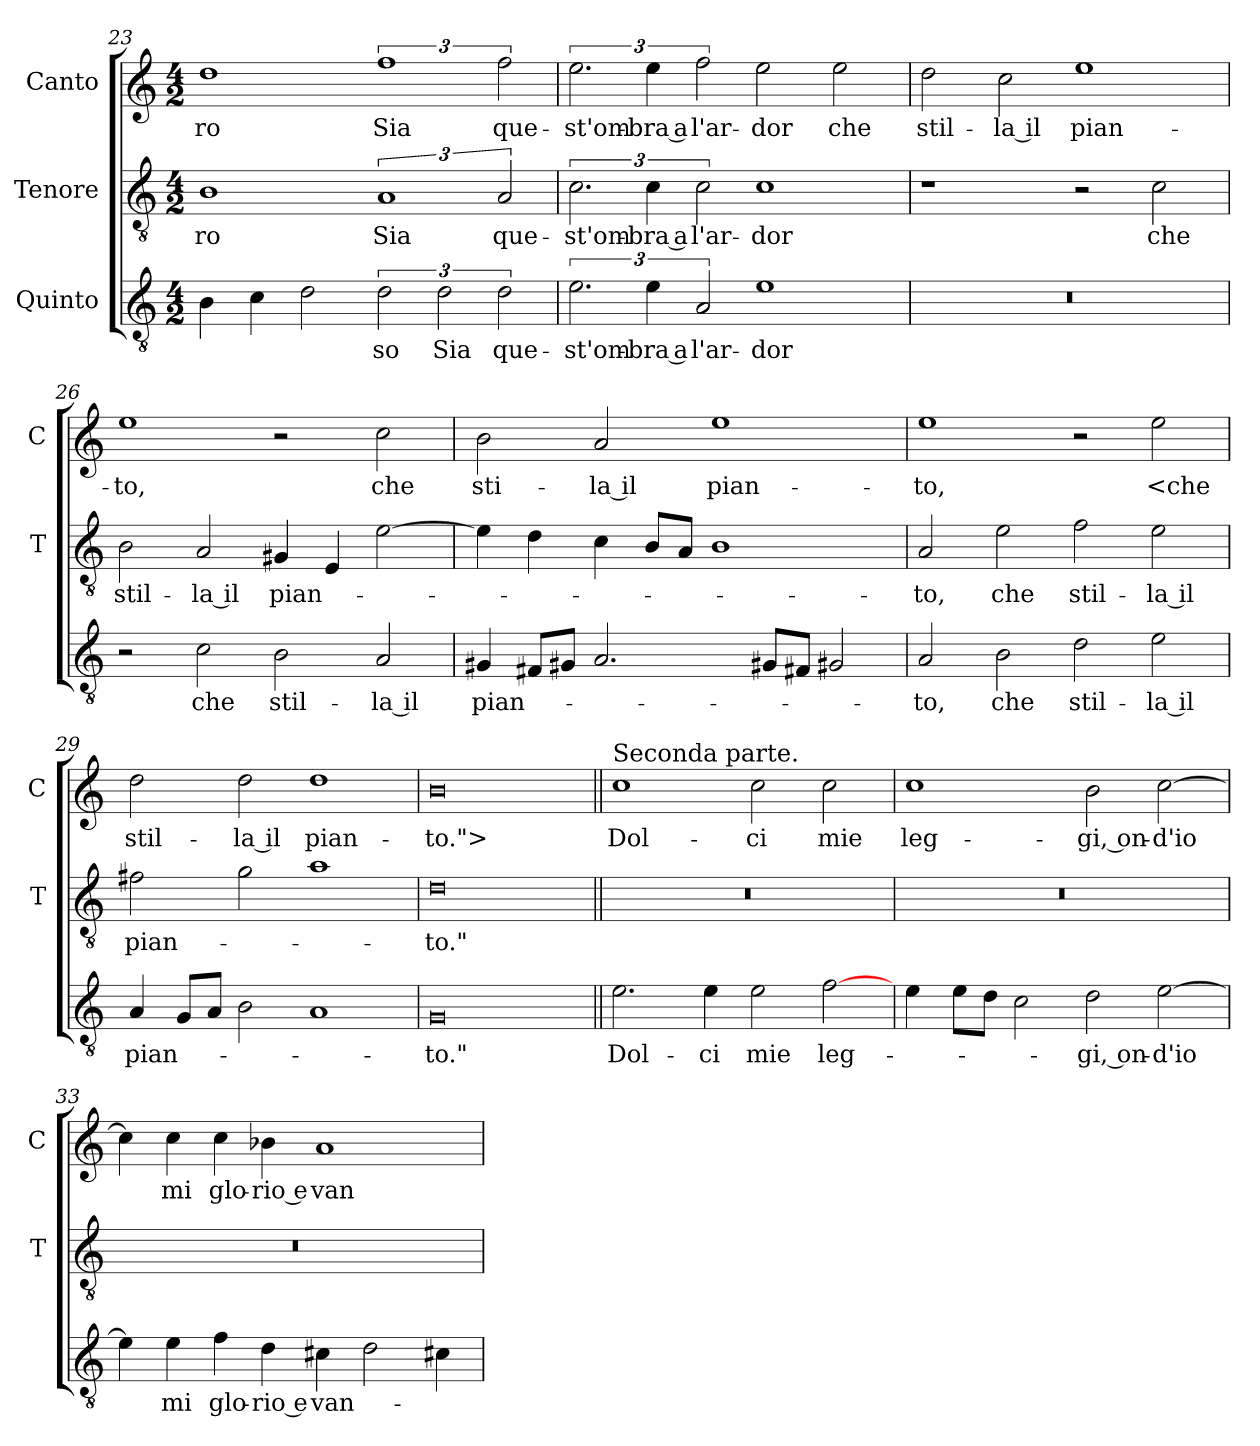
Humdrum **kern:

**kern	**text	**kern	**text	**kern	**text
*part3	*part3	*part2	*part2	*part1	*part1
*staff3	*staff3	*staff2	*staff2	*staff1	*staff1
*I"Quinto	*	*I"Tenore	*	*I"Canto	*
*	*	*I'T	*	*I'C	*
*clefGv2	*	*clefGv2	*	*clefG2	*
*k[]	*	*k[]	*	*k[]	*
*M4/2	*	*M4/2	*	*M4/2	*
=23	=23	=23	=23	=23	=23
4B	.	1B	-ro	1dd	-ro
4c	.	.	.	.	.
2d	.	.	.	.	.
3d	-so	3%2A	Sia	3%2ff	Sia
3d	Sia	.	.	.	.
3d	que-	3A	que-	3ff	que-
=24	=24	=24	=24	=24	=24
3.e	-st'om-	3.c	-st'om-	3.ee	-st'om-
6e	-bra a	6c	-bra a	6ee	-bra a
3A	l'ar-	3c	l'ar-	3ff	l'ar-
1e	-dor	1c	-dor	2ee	-dor
.	.	.	.	2ee	che
=25	=25	=25	=25	=25	=25
0r	.	1r	.	2dd	stil-
.	.	.	.	2cc	-la il
.	.	2r	.	1ee	pian-
.	.	2c	che	.	.
=26	=26	=26	=26	=26	=26
2r	.	2B	stil-	1ee	-to,
2c	che	2A	-la il	.	.
2B	stil-	4G#X	pian-	2r	.
.	.	4E	.	.	.
2A	-la il	[2e	.	2cc	che
=27	=27	=27	=27	=27	=27
4G#X	pian-	4e]	.	2b	sti-
8F#XL	.	4d	.	.	.
8G#XJ	.	.	.	.	.
2.A	.	4c	.	2a	-la il
.	.	8BL	.	.	.
.	.	8AJ	.	.	.
.	.	1B	.	1ee	pian-
8G#XL	.	.	.	.	.
8F#XJ	.	.	.	.	.
2G#X	.	.	.	.	.
=28	=28	=28	=28	=28	=28
2A	-to,	2A	-to,	1ee	-to,
2B	che	2e	che	.	.
2d	stil-	2f	stil-	2r	.
2e	-la il	2e	-la il	2ee	<che
=29	=29	=29	=29	=29	=29
4A	pian-	2f#X	pian-	2dd	stil-
8GL	.	.	.	.	.
8AJ	.	.	.	.	.
2B	.	2g	.	2dd	-la il
1A	.	1a	.	1dd	pian-
=30	=30	=30	=30	=30	=30
0G	-to."	0d	-to."	0b	-to.">
=31||	=31||	=31||	=31||	=31||	=31||
!	!	!	!	!LO:TX:a:t=Seconda parte.	!
2.e	Dol-	0r	.	1cc	Dol-
4e	-ci	.	.	.	.
2e	mie	.	.	2cc	-ci
[2f	leg-	.	.	2cc	mie
=32	=32	=32	=32	=32	=32
4e	.	0r	.	1cc	leg-
8eL	.	.	.	.	.
8dJ	.	.	.	.	.
2c	.	.	.	.	.
2d	-gi, on-	.	.	2b	-gi, on-
[2e	-d'io	.	.	[2cc	-d'io
=33	=33	=33	=33	=33	=33
4e]	.	0r	.	4cc]	.
4e	mi	.	.	4cc	mi
4f	glo-	.	.	4cc	glo-
4d	-rio e	.	.	4b-X	-rio e
4c#X	van-	.	.	1a	van-
2d	.	.	.	.	.
4c#X	.	.	.	.	.
=	=	=	=	=	=
*-	*-	*-	*-	*-	*-
